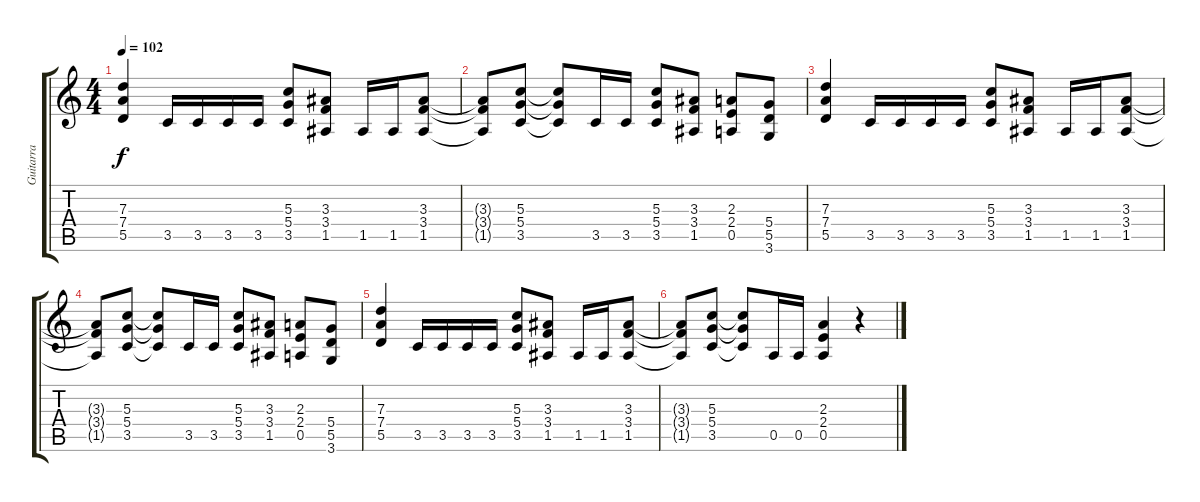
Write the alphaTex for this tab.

\track ("Guitarra" "Guitarra") {instrument distortionguitar}
\staff {score tabs}
\tuning (E4 B3 G3 D3 A2 E2) {hide}
\ts (4 4)
\tempo 102
\clef g2
\ks c
(7.3 7.4 5.5).4{dy f} 3.5.16 3.5.16 3.5.16 3.5.16 (5.3 5.4 3.5).8 (3.3 3.4 1.5).8 1.5.16 1.5.16 (3.3 3.4 1.5).8 |
(3.3{t} 3.4{t} 1.5{t}).8 (5.3 5.4 3.5).8 (5.3{t} 5.4{t} 3.5{t}).8 3.5.16 3.5.16 (5.3 5.4 3.5).8 (3.3 3.4 1.5).8 (2.3 2.4 0.5).8 (5.4 5.5 3.6).8 |
(7.3 7.4 5.5).4 3.5.16 3.5.16 3.5.16 3.5.16 (5.3 5.4 3.5).8 (3.3 3.4 1.5).8 1.5.16 1.5.16 (3.3 3.4 1.5).8 |
(3.3{t} 3.4{t} 1.5{t}).8 (5.3 5.4 3.5).8 (5.3{t} 5.4{t} 3.5{t}).8 3.5.16 3.5.16 (5.3 5.4 3.5).8 (3.3 3.4 1.5).8 (2.3 2.4 0.5).8 (5.4 5.5 3.6).8 |
(7.3 7.4 5.5).4 3.5.16 3.5.16 3.5.16 3.5.16 (5.3 5.4 3.5).8 (3.3 3.4 1.5).8 1.5.16 1.5.16 (3.3 3.4 1.5).8 |
(3.3{t} 3.4{t} 1.5{t}).8 (5.3 5.4 3.5).8 (5.3{t} 5.4{t} 3.5{t}).8 0.5.16 0.5.16 (2.3 2.4 0.5).4 r.4
